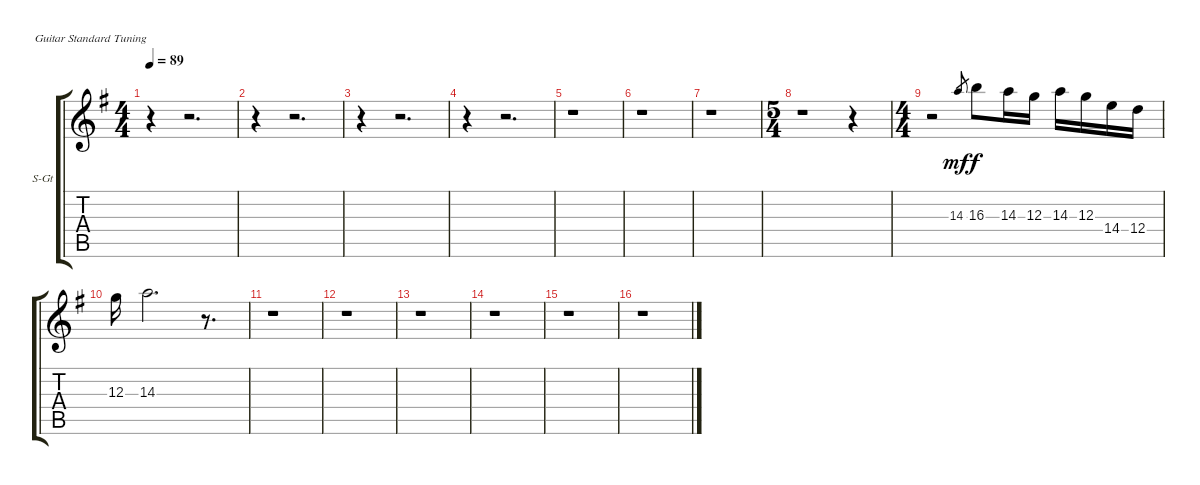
\bracketExtendMode groupsimilarinstruments
\firstSystemTrackNameOrientation horizontal
\otherSystemsTrackNameOrientation horizontal
\track ("Synth" "S-Gt") {instrument stringensemble2}
\staff {score tabs}
\tuning (E4 B3 G3 D3 A2 E2)
\displaytranspose 12
\ts (4 4)
\tempo 89
\clef g2
\scale
0.447205
\ks eminor
r.4{dy mf instrument stringensemble2} r.2{d} |
\scale
0.276398 r.4 r.2{d} |
\scale
0.276398 r.4 r.2{d} |
\scale
0.41784 r.4 r.2{d} |
\scale
0.29108 r.1 |
\scale
0.29108 r.1 |
\scale
0.139326 r.1 |
\ts (5 4)
\scale
0.339326 r.1 r.4 |
\ts (4 4)
\scale
0.521348 r.2 14.3.8{gr} 16.3.8{dy f} 14.3.16 12.3.16 14.3.16 12.3.16 14.4.16 12.4.16 |
\scale
0.470085 12.3.16 14.3.2{d} r.8{d} |
\scale
0.264957 r.1 |
\scale
0.264957 r.1 |
\scale
0.333333 r.1 |
\scale
0.333333 r.1 |
\scale
0.333333 r.1 |
\scale
0.333333 r.1
